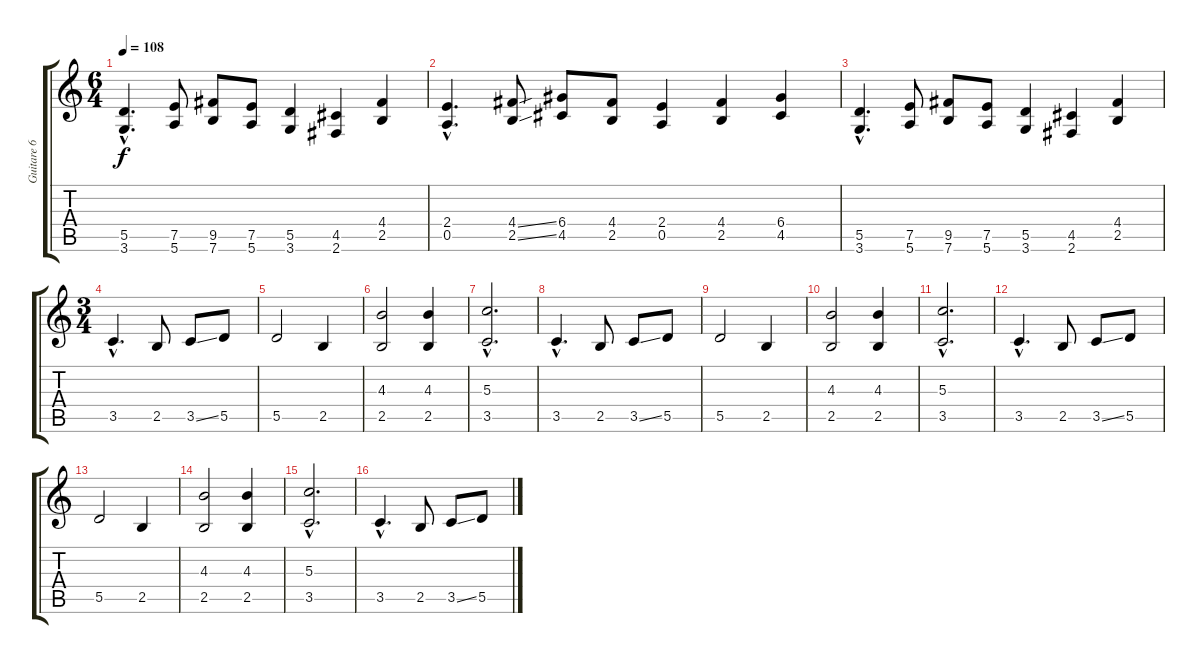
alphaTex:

\track ("Guitare 6 W / Disto" "Guitare 6 ") {instrument distortionguitar}
\staff {score tabs}
\tuning (E4 B3 G3 D3 A2 E2) {hide}
\ts (6 4)
\tempo 108
\clef g2
\ks c
(5.5{hac} 3.6{hac}).4{d dy f} (7.5 5.6).8 (9.5 7.6).8 (7.5 5.6).8 (5.5 3.6).4 (4.5 2.6).4 (4.4 2.5).4 |
(2.4{hac} 0.5{hac}).4{d} (4.4{ss} 2.5{ss}).8 (6.4 4.5).8 (4.4 2.5).8 (2.4 0.5).4 (4.4 2.5).4 (6.4 4.5).4 |
(5.5{hac} 3.6{hac}).4{d} (7.5 5.6).8 (9.5 7.6).8 (7.5 5.6).8 (5.5 3.6).4 (4.5 2.6).4 (4.4 2.5).4 |
\ts (3 4)
3.5{hac}.4{d} 2.5.8 3.5{ss}.8 5.5.8 |
5.5.2 2.5.4 |
(4.3 2.5).2 (4.3 2.5).4 |
(5.3{hac} 3.5{hac}).2{d} |
3.5{hac}.4{d} 2.5.8 3.5{ss}.8 5.5.8 |
5.5.2 2.5.4 |
(4.3 2.5).2 (4.3 2.5).4 |
(5.3{hac} 3.5{hac}).2{d} |
3.5{hac}.4{d} 2.5.8 3.5{ss}.8 5.5.8 |
5.5.2 2.5.4 |
(4.3 2.5).2 (4.3 2.5).4 |
(5.3{hac} 3.5{hac}).2{d} |
3.5{hac}.4{d} 2.5.8 3.5{ss}.8 5.5.8
